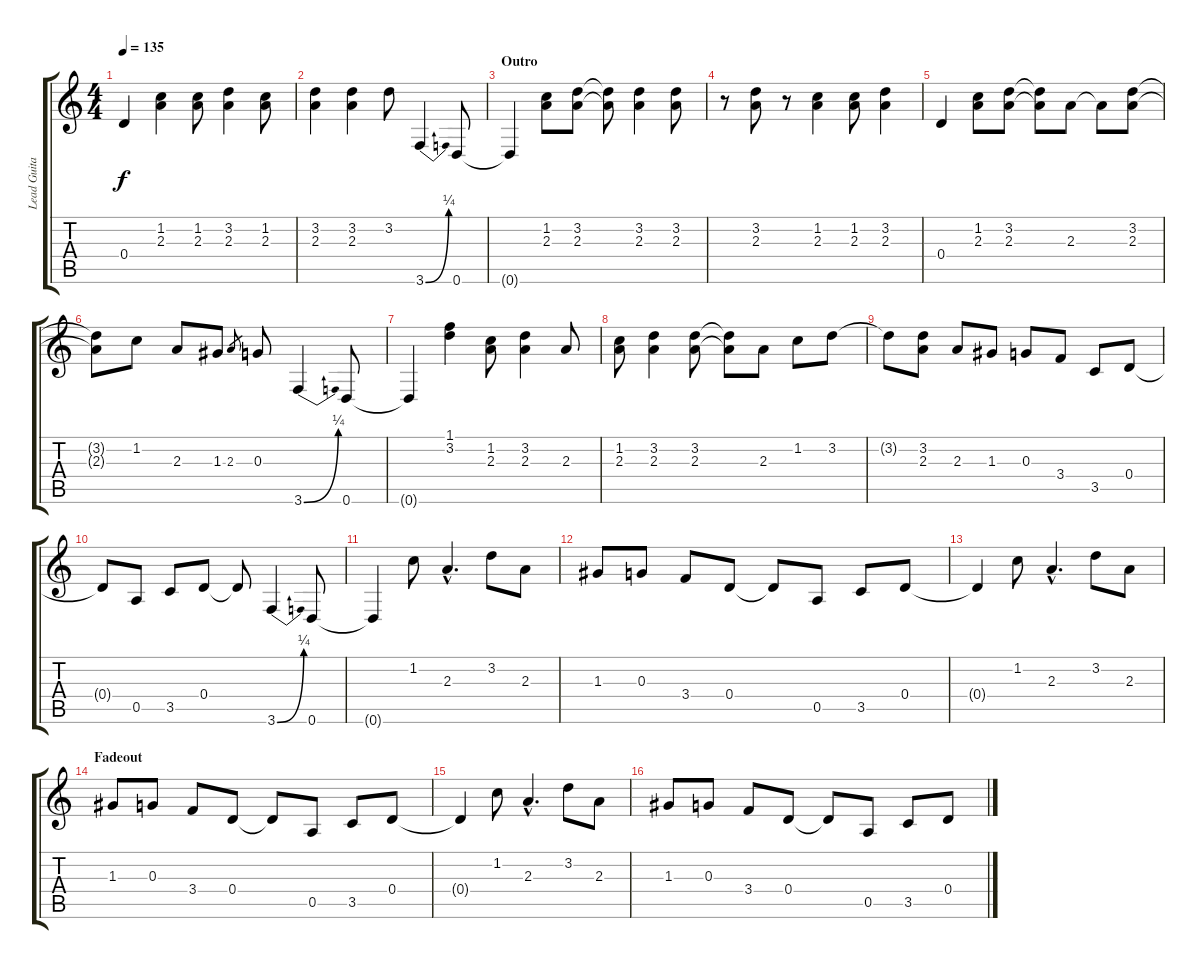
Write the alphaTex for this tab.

\track ("Lead Guitar" "Lead Guita") {instrument electricguitarjazz}
\staff {score tabs}
\tuning (E4 B3 G3 D3 A2 D2) {hide}
\ts (4 4)
\tempo 135
\clef g2
\ks c
0.4{t}.4{dy f} (1.2 2.3).4 (1.2 2.3).8 (3.2 2.3).4 (1.2 2.3).8 |
(3.2 2.3).4 (3.2 2.3).4 3.2.8 3.6{be (bend 0 0 60 1)}.4 0.6.8 |
\section ("" "Outro")
0.6{t}.4 (1.2 2.3).8 (3.2 2.3).8 (3.2{t} 2.3{t}).8 (3.2 2.3).4 (3.2 2.3).8 |
r.8 (3.2 2.3).8 r.8 (1.2 2.3).4 (1.2 2.3).8 (3.2 2.3).4 |
0.4.4 (1.2 2.3).8 (3.2 2.3).8 (3.2{t} 2.3{t}).8 2.3.8 2.3{t}.8 (3.2 2.3).8 |
(3.2{t} 2.3{t}).8 1.2.8 2.3.8 1.3.8 2.3.8{gr} 0.3.8 3.6{be (bend 0 0 60 1)}.4 0.6.8 |
0.6{t}.4 (1.1 3.2).4 (1.2 2.3).8 (3.2 2.3).4 2.3.8 |
(1.2 2.3).8 (3.2 2.3).4 (3.2 2.3).8 (3.2{t} 2.3{t}).8 2.3.8 1.2.8 3.2.8 |
3.2{t}.8 (3.2 2.3).8 2.3.8 1.3.8 0.3.8 3.4.8 3.5.8 0.4.8 |
0.4{t}.8 0.5.8 3.5.8 0.4.8 0.4{t}.8 3.6{be (bend 0 0 60 1)}.4 0.6.8 |
0.6{t}.4 1.2.8 2.3{hac}.4{d} 3.2.8 2.3.8 |
1.3.8 0.3.8 3.4.8 0.4.8 0.4{t}.8 0.5.8 3.5.8 0.4.8 |
0.4{t}.4 1.2.8 2.3{hac}.4{d} 3.2.8 2.3.8 |
\section ("" "Fadeout")
1.3.8 0.3.8 3.4.8 0.4.8 0.4{t}.8 0.5.8 3.5.8 0.4.8 |
0.4{t}.4{volume 12} 1.2.8 2.3{hac}.4{d} 3.2.8 2.3.8 |
1.3.8 0.3.8 3.4.8 0.4.8 0.4{t}.8 0.5.8 3.5.8 0.4.8
